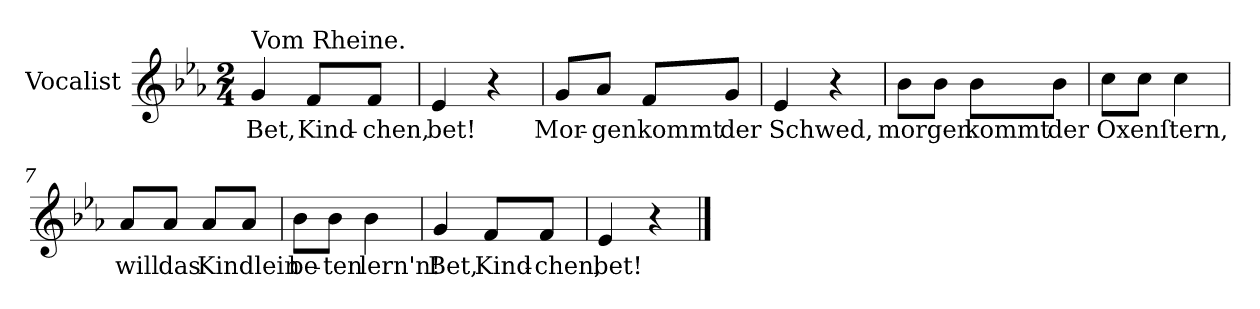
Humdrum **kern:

**kern	**text
*part1	*part1
*staff1	*staff1
*I"Vocalist	*
*k[b-e-a-]	*
*E-:	*
*M2/4	*
=1	=1
!LO:TX:a:t=Vom Rheine.	!
4g	Bet,
8fL	Kind-
8fJ	-chen,
=2	=2
4e-	bet!
4r	.
=3	=3
8gL	Mor-
8a-J	-gen
8fL	kommt
8gJ	der
=4	=4
4e-	Schwed,
4r	.
=5	=5
8b-L	morgen
8b-J	.
8b-L	kommt
8b-J	der
=6	=6
8ccL	Oxenſtern,
8ccJ	.
4cc	.
=7	=7
8a-L	will
8a-J	das
8a-L	Kindlein
8a-J	.
=8	=8
8b-L	be-
8b-J	-ten
4b-	lern'n!
=9	=9
4g	Bet,
8fL	Kind-
8fJ	-chen,
=10	=10
4e-	bet!
4r	.
==	==
*-	*-
